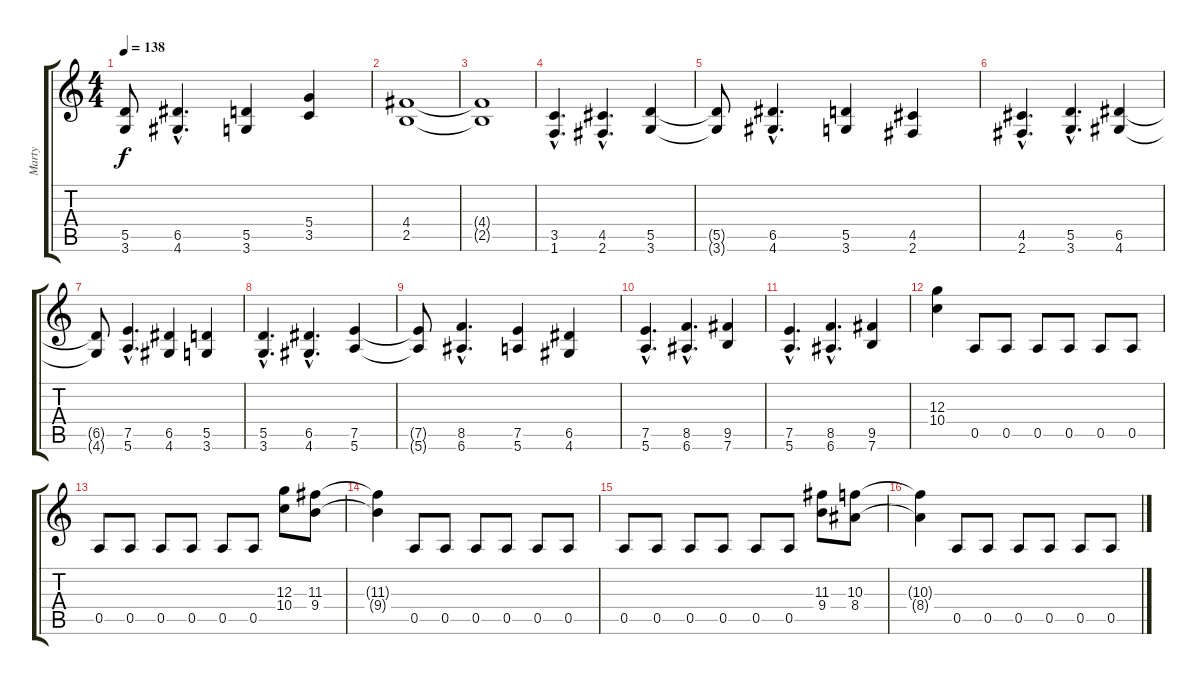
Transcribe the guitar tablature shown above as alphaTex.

\track ("Marty" "Marty") {instrument distortionguitar}
\staff {score tabs}
\tuning (E4 B3 G3 D3 A2 E2) {hide}
\ts (4 4)
\tempo 138
\clef g2
\ks c
(5.5{t} 3.6{t}).8{dy f} (6.5{hac} 4.6{hac}).4{d} (5.5 3.6).4 (5.4 3.5).4 |
(4.4 2.5).1 |
(4.4{t} 2.5{t}).1 |
(3.5{hac} 1.6{hac}).4{d} (4.5{hac} 2.6{hac}).4{d} (5.5 3.6).4 |
(5.5{t} 3.6{t}).8 (6.5{hac} 4.6{hac}).4{d} (5.5 3.6).4 (4.5 2.6).4 |
(4.5{hac} 2.6{hac}).4{d} (5.5{hac} 3.6{hac}).4{d} (6.5 4.6).4 |
(6.5{t} 4.6{t}).8 (7.5{hac} 5.6{hac}).4{d} (6.5 4.6).4 (5.5 3.6).4 |
(5.5{hac} 3.6{hac}).4{d} (6.5{hac} 4.6{hac}).4{d} (7.5 5.6).4 |
(7.5{t} 5.6{t}).8 (8.5{hac} 6.6{hac}).4{d} (7.5 5.6).4 (6.5 4.6).4 |
(7.5{hac} 5.6{hac}).4{d} (8.5{hac} 6.6{hac}).4{d} (9.5 7.6).4 |
(7.5{hac} 5.6{hac}).4{d} (8.5{hac} 6.6{hac}).4{d} (9.5 7.6).4 |
(12.3 10.4).4 0.5.8 0.5.8 0.5.8 0.5.8 0.5.8 0.5.8 |
0.5.8 0.5.8 0.5.8 0.5.8 0.5.8 0.5.8 (12.3 10.4).8 (11.3 9.4).8 |
(11.3{t} 9.4{t}).4 0.5.8 0.5.8 0.5.8 0.5.8 0.5.8 0.5.8 |
0.5.8 0.5.8 0.5.8 0.5.8 0.5.8 0.5.8 (11.3 9.4).8 (10.3 8.4).8 |
(10.3{t} 8.4{t}).4 0.5.8 0.5.8 0.5.8 0.5.8 0.5.8 0.5.8
